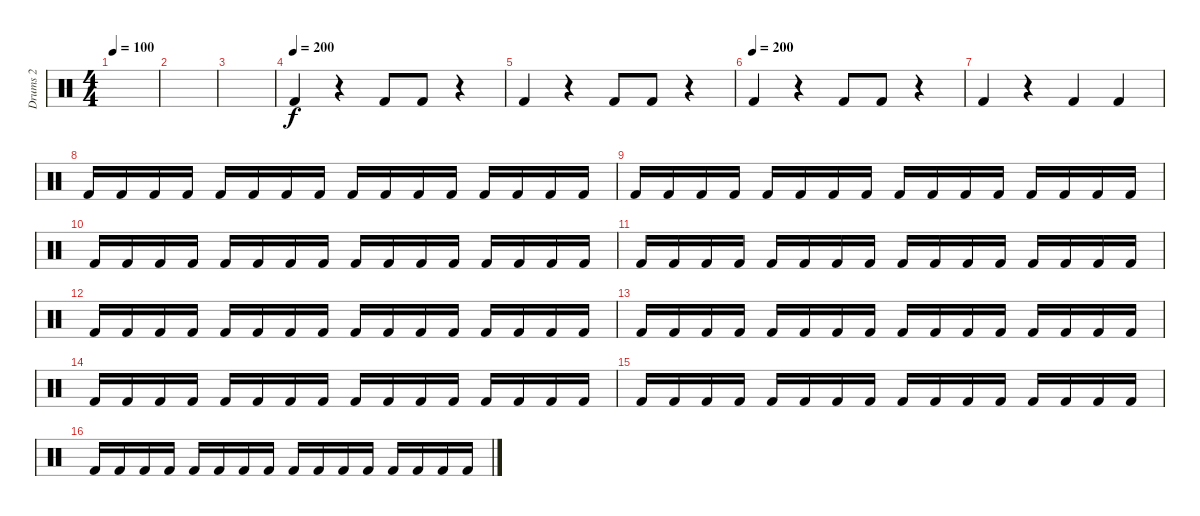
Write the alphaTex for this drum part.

\track ("Drums 2" "Drums 2") {instrument percussion}
\staff {score}
\articulation defaults
\ts (4 4)
\tempo 100
\clef neutral
\ks c
|
|
|
\tempo (200)
"Kick (hit) 2".4{dy f} r.4 "Kick (hit) 2".8 "Kick (hit) 2".8 r.4 |
"Kick (hit) 2".4 r.4 "Kick (hit) 2".8 "Kick (hit) 2".8 r.4 |
\tempo (200)
"Kick (hit) 2".4 r.4 "Kick (hit) 2".8 "Kick (hit) 2".8 r.4 |
"Kick (hit) 2".4 r.4 "Kick (hit) 2".4 "Kick (hit) 2".4 |
"Kick (hit) 2".16 "Kick (hit) 2".16 "Kick (hit) 2".16 "Kick (hit) 2".16 "Kick (hit) 2".16 "Kick (hit) 2".16 "Kick (hit) 2".16 "Kick (hit) 2".16 "Kick (hit) 2".16 "Kick (hit) 2".16 "Kick (hit) 2".16 "Kick (hit) 2".16 "Kick (hit) 2".16 "Kick (hit) 2".16 "Kick (hit) 2".16 "Kick (hit) 2".16 |
"Kick (hit) 2".16 "Kick (hit) 2".16 "Kick (hit) 2".16 "Kick (hit) 2".16 "Kick (hit) 2".16 "Kick (hit) 2".16 "Kick (hit) 2".16 "Kick (hit) 2".16 "Kick (hit) 2".16 "Kick (hit) 2".16 "Kick (hit) 2".16 "Kick (hit) 2".16 "Kick (hit) 2".16 "Kick (hit) 2".16 "Kick (hit) 2".16 "Kick (hit) 2".16 |
"Kick (hit) 2".16 "Kick (hit) 2".16 "Kick (hit) 2".16 "Kick (hit) 2".16 "Kick (hit) 2".16 "Kick (hit) 2".16 "Kick (hit) 2".16 "Kick (hit) 2".16 "Kick (hit) 2".16 "Kick (hit) 2".16 "Kick (hit) 2".16 "Kick (hit) 2".16 "Kick (hit) 2".16 "Kick (hit) 2".16 "Kick (hit) 2".16 "Kick (hit) 2".16 |
"Kick (hit) 2".16 "Kick (hit) 2".16 "Kick (hit) 2".16 "Kick (hit) 2".16 "Kick (hit) 2".16 "Kick (hit) 2".16 "Kick (hit) 2".16 "Kick (hit) 2".16 "Kick (hit) 2".16 "Kick (hit) 2".16 "Kick (hit) 2".16 "Kick (hit) 2".16 "Kick (hit) 2".16 "Kick (hit) 2".16 "Kick (hit) 2".16 "Kick (hit) 2".16 |
"Kick (hit) 2".16 "Kick (hit) 2".16 "Kick (hit) 2".16 "Kick (hit) 2".16 "Kick (hit) 2".16 "Kick (hit) 2".16 "Kick (hit) 2".16 "Kick (hit) 2".16 "Kick (hit) 2".16 "Kick (hit) 2".16 "Kick (hit) 2".16 "Kick (hit) 2".16 "Kick (hit) 2".16 "Kick (hit) 2".16 "Kick (hit) 2".16 "Kick (hit) 2".16 |
"Kick (hit) 2".16 "Kick (hit) 2".16 "Kick (hit) 2".16 "Kick (hit) 2".16 "Kick (hit) 2".16 "Kick (hit) 2".16 "Kick (hit) 2".16 "Kick (hit) 2".16 "Kick (hit) 2".16 "Kick (hit) 2".16 "Kick (hit) 2".16 "Kick (hit) 2".16 "Kick (hit) 2".16 "Kick (hit) 2".16 "Kick (hit) 2".16 "Kick (hit) 2".16 |
"Kick (hit) 2".16 "Kick (hit) 2".16 "Kick (hit) 2".16 "Kick (hit) 2".16 "Kick (hit) 2".16 "Kick (hit) 2".16 "Kick (hit) 2".16 "Kick (hit) 2".16 "Kick (hit) 2".16 "Kick (hit) 2".16 "Kick (hit) 2".16 "Kick (hit) 2".16 "Kick (hit) 2".16 "Kick (hit) 2".16 "Kick (hit) 2".16 "Kick (hit) 2".16 |
"Kick (hit) 2".16 "Kick (hit) 2".16 "Kick (hit) 2".16 "Kick (hit) 2".16 "Kick (hit) 2".16 "Kick (hit) 2".16 "Kick (hit) 2".16 "Kick (hit) 2".16 "Kick (hit) 2".16 "Kick (hit) 2".16 "Kick (hit) 2".16 "Kick (hit) 2".16 "Kick (hit) 2".16 "Kick (hit) 2".16 "Kick (hit) 2".16 "Kick (hit) 2".16 |
"Kick (hit) 2".16 "Kick (hit) 2".16 "Kick (hit) 2".16 "Kick (hit) 2".16 "Kick (hit) 2".16 "Kick (hit) 2".16 "Kick (hit) 2".16 "Kick (hit) 2".16 "Kick (hit) 2".16 "Kick (hit) 2".16 "Kick (hit) 2".16 "Kick (hit) 2".16 "Kick (hit) 2".16 "Kick (hit) 2".16 "Kick (hit) 2".16 "Kick (hit) 2".16
